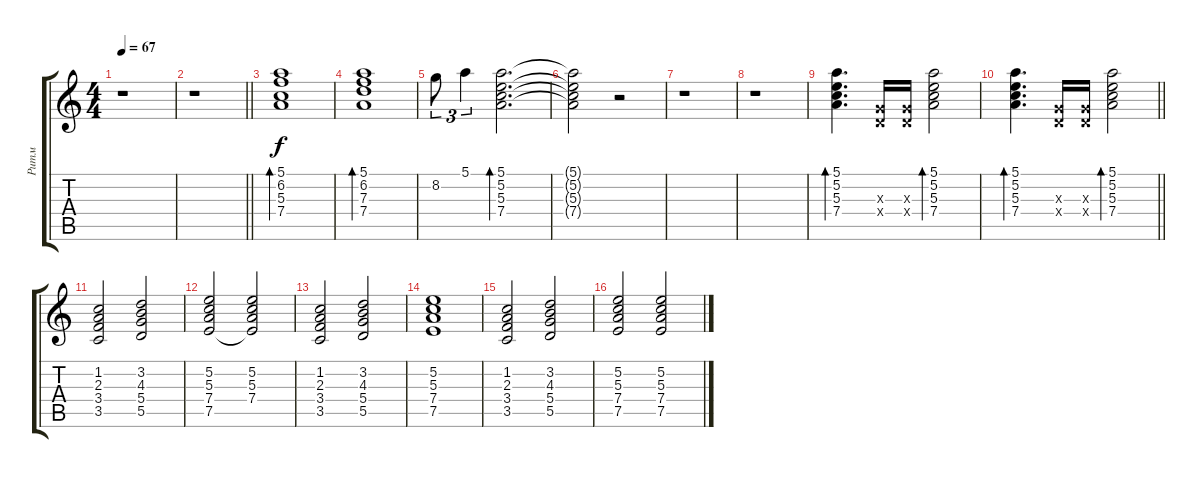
\track ("Ритм" "Ритм") {instrument electricguitarclean}
\staff {score tabs}
\tuning (E4 B3 G3 D3 A2 E2) {hide}
\ts (4 4)
\tempo 67
\clef g2
\ks c
r.1{dy f} |
\barLineRight lightlight
r.1{volume 10 instrument electricguitarclean} |
(5.1 6.2 5.3 7.4).1{bd 120} |
(5.1 6.2 7.3 7.4).1{bd 120} |
8.2.8{tu (3 2)} 5.1.4{tu (3 2)} (5.1 5.2 5.3 7.4).2{d bd 240} |
(5.1{t} 5.2{t} 5.3{t} 7.4{t}).2 r.2 |
r.1 |
r.1 |
(5.1 5.2 5.3 7.4).4{d bd 60} (0.3{x} 0.4{x}).16 (0.3{x} 0.4{x}).16 (5.1 5.2 5.3 7.4).2{bd 60} |
\barLineRight lightlight
(5.1 5.2 5.3 7.4).4{d bd 60} (0.3{x} 0.4{x}).16 (0.3{x} 0.4{x}).16 (5.1 5.2 5.3 7.4).2{bd 60} |
(1.2 2.3 3.4 3.5).2 (3.2 4.3 5.4 5.5).2 |
(5.2 5.3 7.4 7.5).2{volume 8 instrument overdrivenguitar} (5.2 5.3 7.4 7.5{t}).2 |
(1.2 2.3 3.4 3.5).2 (3.2 4.3 5.4 5.5).2 |
(5.2 5.3 7.4 7.5).1 |
(1.2 2.3 3.4 3.5).2 (3.2 4.3 5.4 5.5).2 |
(5.2 5.3 7.4 7.5).2 (5.2 5.3 7.4 7.5).2
